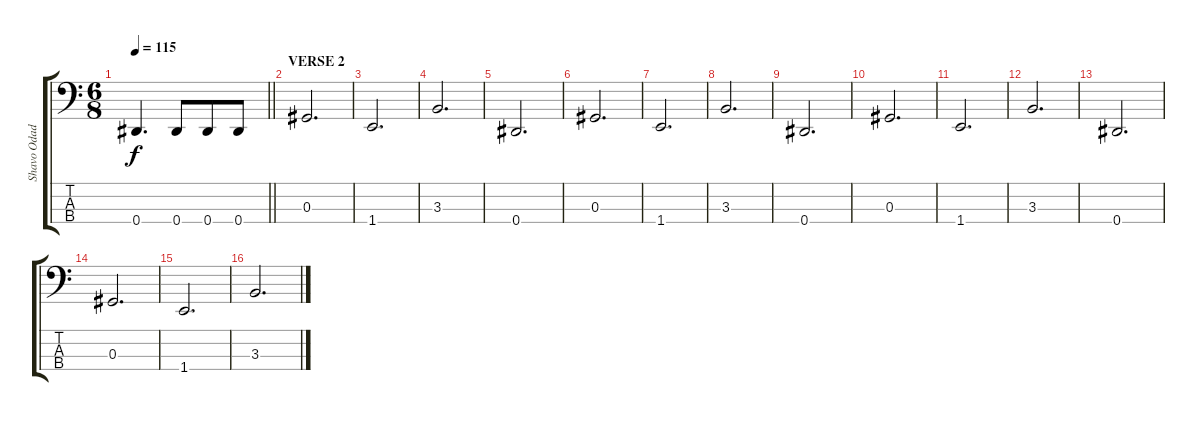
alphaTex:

\track ("Shavo Odadjin" "Shavo Odad") {instrument electricbassfinger}
\staff {score tabs}
\tuning (Gb2 Db2 Ab1 Eb1) {hide}
\ts (6 8)
\tempo 115
\clef f4
\barLineRight lightlight
\ks c
0.4.4{d dy f} 0.4.8 0.4.8 0.4.8 |
\section ("" "VERSE 2")
0.3.2{d} |
1.4.2{d} |
3.3.2{d} |
0.4.2{d} |
0.3.2{d} |
1.4.2{d} |
3.3.2{d} |
0.4.2{d} |
0.3.2{d} |
1.4.2{d} |
3.3.2{d} |
0.4.2{d} |
0.3.2{d} |
1.4.2{d} |
3.3.2{d}
